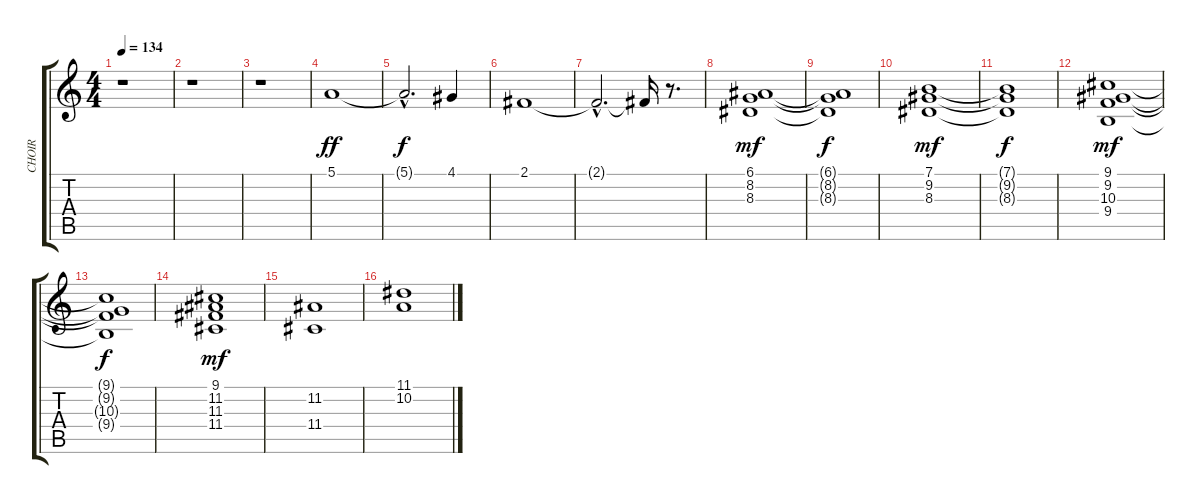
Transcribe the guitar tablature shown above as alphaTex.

\track ("CHOIR" "CHOIR") {instrument choiraahs}
\staff {score tabs}
\tuning (E4 B3 G3 D3 A2 E2) {hide}
\ts (4 4)
\tempo 134
\clef g2
\ks c
r.1{dy mf} |
r.1 |
r.1 |
5.1.1{dy ff} |
5.1{hac t}.2{d dy f} 4.1.4 |
2.1.1 |
2.1{hac t}.2{d} 2.1{t}.16 r.8{d} |
(6.1 8.2 8.3).1{dy mf} |
(6.1{t} 8.2{t} 8.3{t}).1{dy f} |
(7.1 9.2 8.3).1{dy mf} |
(7.1{t} 9.2{t} 8.3{t}).1{dy f} |
(9.1 9.2 10.3 9.4).1{dy mf} |
(9.1{t} 9.2{t} 10.3{t} 9.4{t}).1{dy f} |
(9.1 11.2 11.3 11.4).1{dy mf} |
(11.2 11.4).1 |
(11.1 10.2).1
